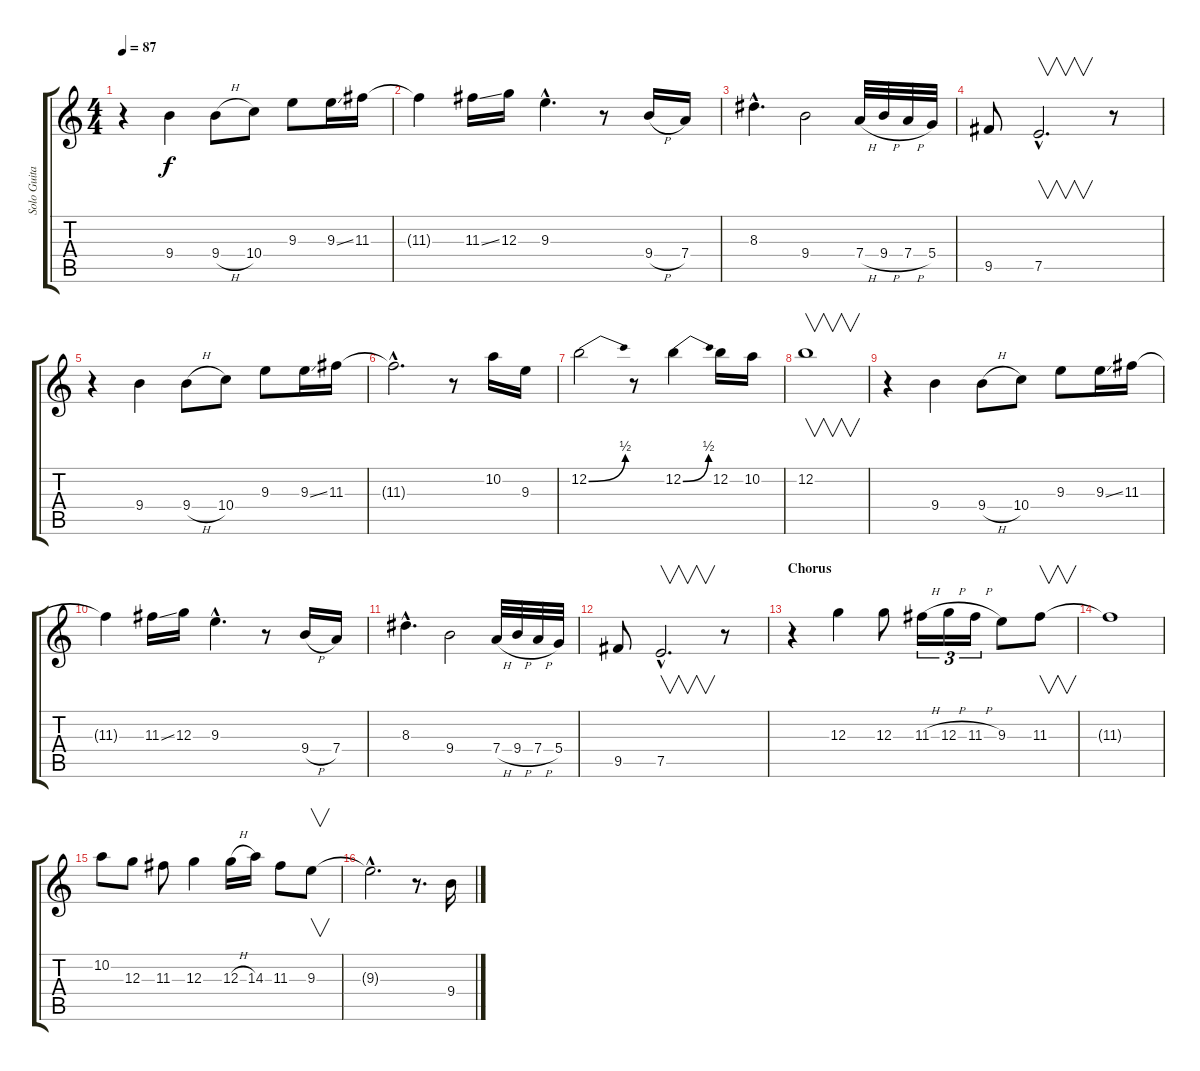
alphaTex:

\track ("Solo Guitar" "Solo Guita") {instrument overdrivenguitar}
\staff {score tabs}
\tuning (E4 B3 G3 D3 A2 E2) {hide}
\ts (4 4)
\tempo 87
\clef g2
\ks c
r.4{dy f} 9.4.4 9.4{h}.8 10.4.8 9.3.8 9.3{ss}.16 11.3.16 |
11.3{t}.4 11.3{ss}.16 12.3.16 9.3{hac}.4{d} r.8 9.4{h}.16 7.4.16 |
8.3{hac}.4{d} 9.4.2 7.4{h}.32 9.4{h}.32 7.4{h}.32 5.4.32 |
9.5.8 7.5{hac}.2{v d} r.8 |
r.4 9.4.4 9.4{h}.8 10.4.8 9.3.8 9.3{ss}.16 11.3.16 |
11.3{hac t}.2{d} r.8 10.2.16 9.3.16 |
12.2{be (bend 0 0 60 2)}.2 r.8 12.2{be (bend 0 0 60 2)}.4 12.2.16 10.2.16 |
12.2.1{v} |
r.4 9.4.4 9.4{h}.8 10.4.8 9.3.8 9.3{ss}.16 11.3.16 |
11.3{t}.4 11.3{ss}.16 12.3.16 9.3{hac}.4{d} r.8 9.4{h}.16 7.4.16 |
8.3{hac}.4{d} 9.4.2 7.4{h}.32 9.4{h}.32 7.4{h}.32 5.4.32 |
9.5.8 7.5{hac}.2{v d} r.8 |
\section ("" "Chorus")
r.4 12.3.4 12.3.8 11.3{h}.16{tu (3 2)} 12.3{h}.16{tu (3 2)} 11.3{h}.16{tu (3 2)} 9.3.8 11.3.8{v} |
11.3{t}.1 |
10.2.8 12.3.8 11.3.8 12.3.4 12.3{h}.16 14.3.16 11.3.8 9.3.8{v} |
9.3{hac t}.2{d} r.8{d} 9.4{h}.16
